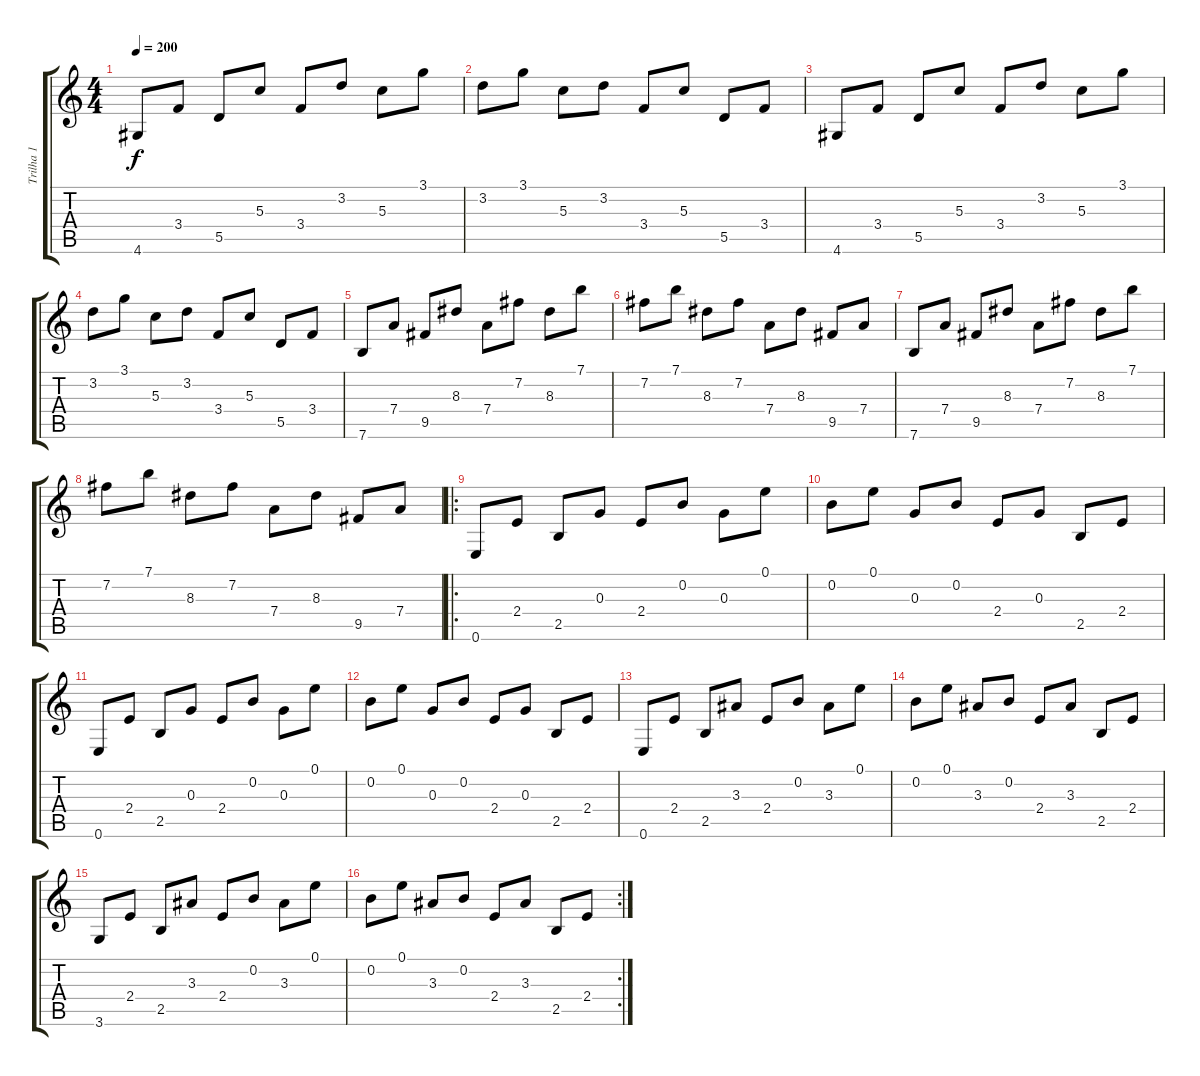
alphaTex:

\track ("Trilha 1" "Trilha 1") {instrument acousticguitarsteel}
\staff {score tabs}
\tuning (E4 B3 G3 D3 A2 E2) {hide}
\ts (4 4)
\tempo 200
\clef g2
\ks c
4.6.8{dy f} 3.4.8 5.5.8 5.3.8 3.4.8 3.2.8 5.3.8 3.1.8 |
3.2.8 3.1.8 5.3.8 3.2.8 3.4.8 5.3.8 5.5.8 3.4.8 |
4.6.8 3.4.8 5.5.8 5.3.8 3.4.8 3.2.8 5.3.8 3.1.8 |
3.2.8 3.1.8 5.3.8 3.2.8 3.4.8 5.3.8 5.5.8 3.4.8 |
7.6.8 7.4.8 9.5.8 8.3.8 7.4.8 7.2.8 8.3.8 7.1.8 |
7.2.8 7.1.8 8.3.8 7.2.8 7.4.8 8.3.8 9.5.8 7.4.8 |
7.6.8 7.4.8 9.5.8 8.3.8 7.4.8 7.2.8 8.3.8 7.1.8 |
7.2.8 7.1.8 8.3.8 7.2.8 7.4.8 8.3.8 9.5.8 7.4.8 |
\ro
0.6.8 2.4.8 2.5.8 0.3.8 2.4.8 0.2.8 0.3.8 0.1.8 |
0.2.8 0.1.8 0.3.8 0.2.8 2.4.8 0.3.8 2.5.8 2.4.8 |
0.6.8 2.4.8 2.5.8 0.3.8 2.4.8 0.2.8 0.3.8 0.1.8 |
0.2.8 0.1.8 0.3.8 0.2.8 2.4.8 0.3.8 2.5.8 2.4.8 |
0.6.8 2.4.8 2.5.8 3.3.8 2.4.8 0.2.8 3.3.8 0.1.8 |
0.2.8 0.1.8 3.3.8 0.2.8 2.4.8 3.3.8 2.5.8 2.4.8 |
3.6.8 2.4.8 2.5.8 3.3.8 2.4.8 0.2.8 3.3.8 0.1.8 |
\rc 2
0.2.8 0.1.8 3.3.8 0.2.8 2.4.8 3.3.8 2.5.8 2.4.8
